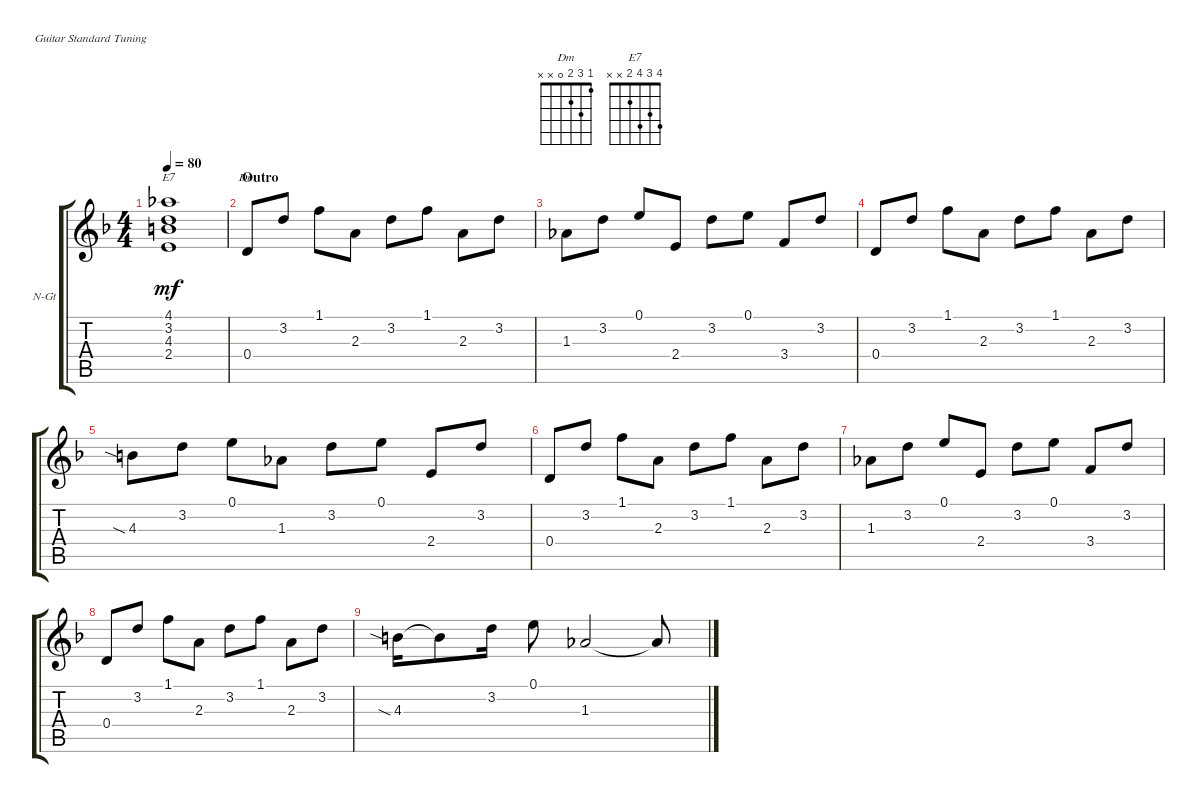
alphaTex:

\defaultSystemsLayout 4
\bracketExtendMode groupsimilarinstruments
\firstSystemTrackNameOrientation horizontal
\otherSystemsTrackNameOrientation horizontal
\track ("Myles - Acoustic - Chords" "N-Gt") {instrument acousticguitarnylon}
\staff {score tabs}
\tuning (E4 B3 G3 D3 A2 E2)
\chord ("Dm" 1 3 2 0 x x)
\chord ("E7" 4 3 4 2 x x)
\ts (4 4)
\tempo 80
\clef g2
\ks dminor
(2.4 4.3 3.2 4.1).1{ch "E7" dy mf} |
\section ("" "Outro")
0.4.8{ch "Dm"} 3.2.8 1.1.8 2.3.8 3.2.8 1.1.8 2.3.8 3.2.8 |
1.3.8 3.2.8 0.1.8 2.4.8 3.2.8 0.1.8 3.4.8 3.2.8 |
0.4.8 3.2.8 1.1.8 2.3.8 3.2.8 1.1.8 2.3.8 3.2.8 |
4.3{sia}.8 3.2.8 0.1.8 1.3.8 3.2.8 0.1.8 2.4.8 3.2.8 |
0.4.8 3.2.8 1.1.8 2.3.8 3.2.8 1.1.8 2.3.8 3.2.8 |
1.3.8 3.2.8 0.1.8 2.4.8 3.2.8 0.1.8 3.4.8 3.2.8 |
0.4.8 3.2.8 1.1.8 2.3.8 3.2.8 1.1.8 2.3.8 3.2.8 |
4.3{sia}.16 4.3{t}.8 3.2.16 0.1.8 1.3.2 1.3{t}.8
